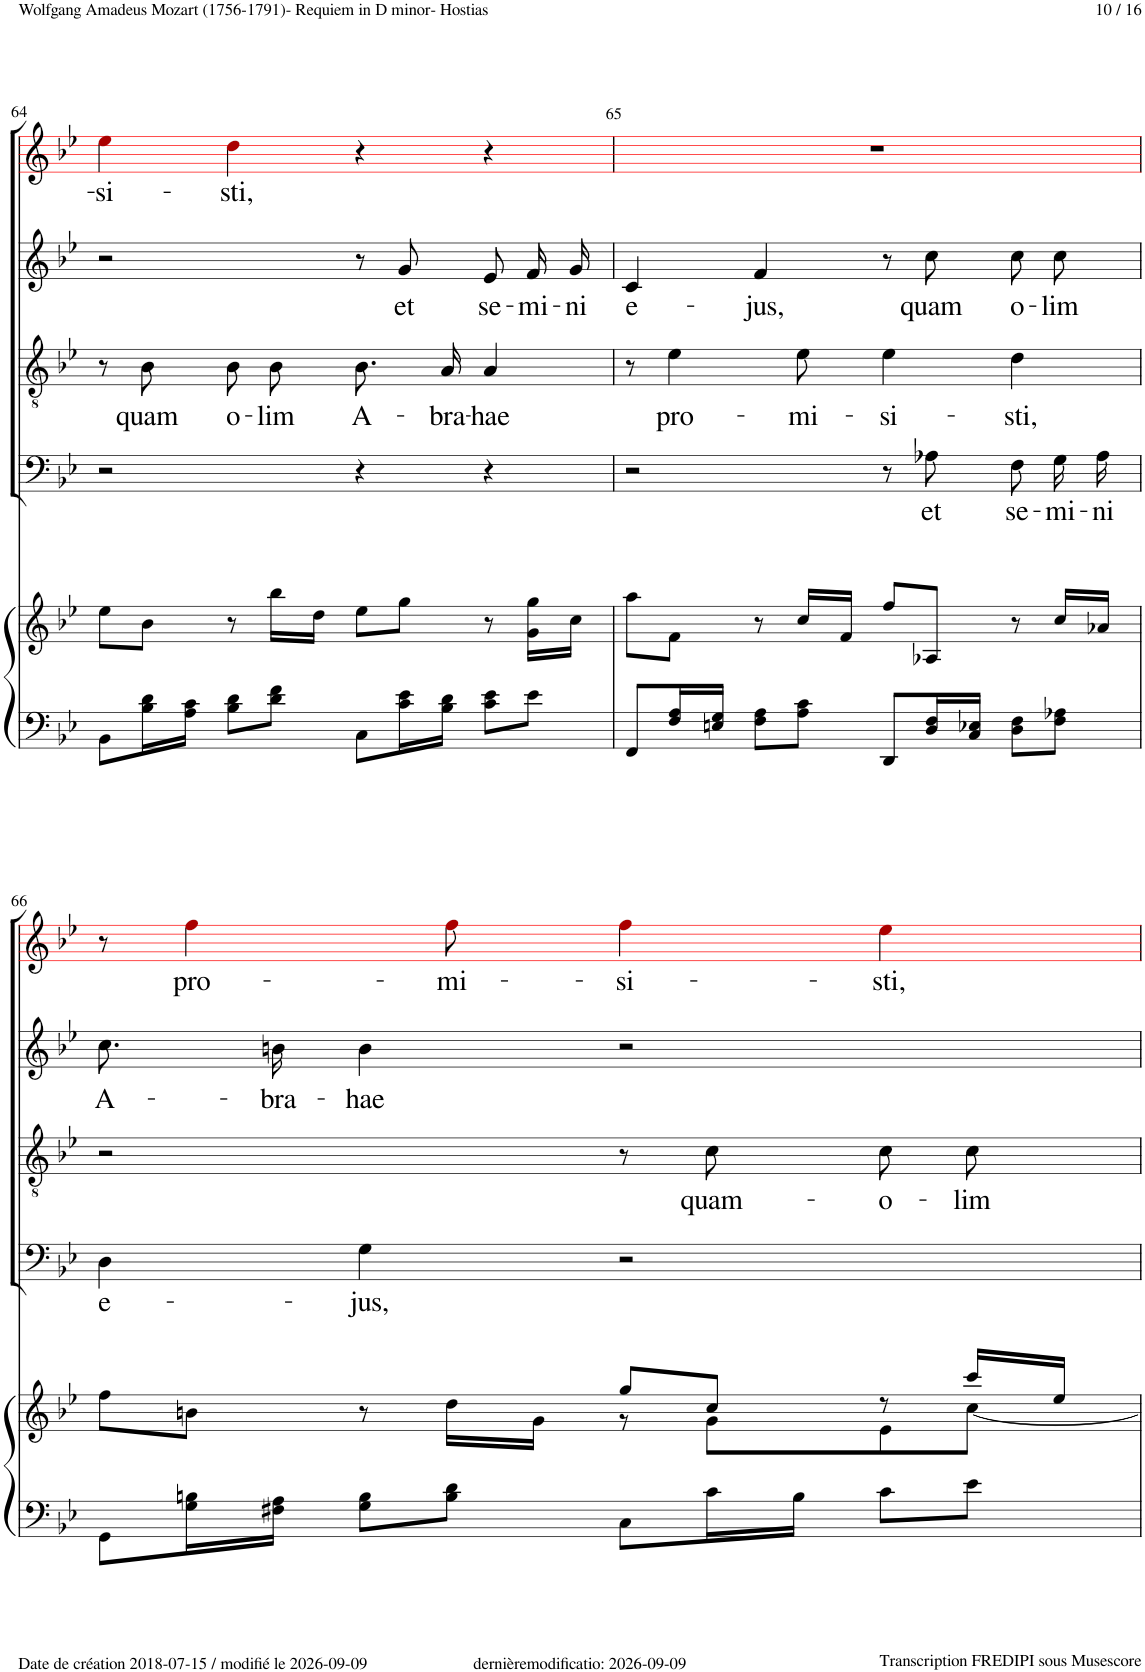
**kern	**kern	**kern	**text	**kern	**text	**kern	**text	**kern	**text
*part5	*part5	*part4	*part4	*part3	*part3	*part2	*part2	*part1	*part1
*staff6	*staff5	*staff4	*staff4	*staff3	*staff3	*staff2	*staff2	*staff1	*staff1
*I"Piano	*	*I"Bass	*	*I"Tenor	*	*I"Alto	*	*I"Soprano	*
*I'Pno	*	*	*	*	*	*	*	*	*
!!LO:PB:g=z
*clefF4	*clefG2	*clefF4	*	*clefGv2	*	*clefG2	*	*clefG2	*
*	*	*	*	*	*	*	*	*ITrd1c2	*
*k[b-e-]	*k[b-e-]	*k[b-e-]	*	*k[b-e-]	*	*k[b-e-]	*	*k[b-e-]	*
*M4/4	*M4/4	*M4/4	*	*M4/4	*	*M4/4	*	*M4/4	*
*met(c)	*met(c)	*met(c)	*	*met(c)	*	*met(c)	*	*met(c)	*
=64	=64	=64	=64	=64	=64	=64	=64	=64	=64
!	!	!	!	!	!	!	!	!	!LO:LY:b
8BB-\L	8ee-\L	2r	.	8r	.	2r	.	4ee-!i\	-si-
!	!	!	!	!	!LO:LY:b	!	!	!	!
16B-\ 16d\L	8b-\J	.	.	8B-!\	quam	.	.	.	.
16A\ 16c\JJ	.	.	.	.	.	.	.	.	.
!	!	!	!	!	!LO:LY:b	!	!	!	!LO:LY:b
8B-\ 8d\L	8r	.	.	8B-!\L	o-	.	.	4dd!i\	-sti,
!	!	!	!	!	!LO:LY:b	!	!	!	!
8d\ 8f\J	16bb-\LL	.	.	8B-!\J	-lim	.	.	.	.
.	16dd\JJ	.	.	.	.	.	.	.	.
!	!	!	!	!	!LO:LY:b	!	!	!	!
8C\L	8ee-\L	4r	.	8.B-!/L	A-	8r	.	4r	.
!	!	!	!	!	!	!	!LO:LY:b	!	!
16c\ 16e-\L	8gg\J	.	.	.	.	8g!/	et	.	.
!	!	!	!	!	!LO:LY:b	!	!	!	!
16B-\ 16d\JJ	.	.	.	16A!/Jk	-bra-	.	.	.	.
!	!	!	!	!	!LO:LY:b	!	!LO:LY:b	!	!
8c\ 8e-\L	8r	4r	.	4A!/	-hae	8e-!/L	se-	4r	.
!	!	!	!	!	!	!	!LO:LY:b	!	!
8e-\J	16g\ 16gg\LL	.	.	.	.	16f!/L	-mi-	.	.
!	!	!	!	!	!	!	!LO:LY:b	!	!
.	16cc\JJ	.	.	.	.	16g!/JJ	-ni	.	.
=65	=65	=65	=65	=65	=65	=65	=65	=65	=65
!	!	!	!	!	!	!	!LO:LY:b	!	!
8FF/L	8aa\L	2r	.	8r	.	4c!/	e-	1r	.
!	!	!	!	!	!LO:LY:b	!	!	!	!
16F/ 16A/L	8f\J	.	.	4e-!\	pro-	.	.	.	.
16En/ 16G/JJ	.	.	.	.	.	.	.	.	.
!	!	!	!	!	!	!	!LO:LY:b	!	!
8F\ 8A\L	8r	.	.	.	.	4f!/	-jus,	.	.
!	!	!	!	!	!LO:LY:b	!	!	!	!
8A\ 8c\J	16cc/LL	.	.	8e-!\	-mi-	.	.	.	.
.	16f/JJ	.	.	.	.	.	.	.	.
!	!	!	!	!	!LO:LY:b	!	!	!	!
8DD/L	8ff/L	8r	.	4e-!\	-si-	8r	.	.	.
!	!	!	!LO:LY:b	!	!	!	!LO:LY:b	!	!
16D/ 16F/L	8A-X/J	8A-X!\	et	.	.	8cc!\	quam	.	.
16C/ 16E-X/JJ	.	.	.	.	.	.	.	.	.
!	!	!	!LO:LY:b	!	!LO:LY:b	!	!LO:LY:b	!	!
8D\ 8F\L	8r	8F!\L	se-	4d!\	-sti,	8cc!\L	o-	.	.
!	!	!	!LO:LY:b	!	!	!	!LO:LY:b	!	!
8F\ 8A-X\J	16cc/LL	16G!\L	-mi-	.	.	8cc!\J	-lim	.	.
!	!	!	!LO:LY:b	!	!	!	!	!	!
.	16a-X/JJ	16A-!\JJ	-ni	.	.	.	.	.	.
!!LO:LB:g=z
=66	=66	=66	=66	=66	=66	=66	=66	=66	=66
*	*^	*	*	*	*	*	*	*	*
!	!	!	!	!LO:LY:b	!	!	!	!LO:LY:b	!	!
8GG\L	8ff\L	2ryy	4D!\	e-	2r	.	8.cc!\L	A-	8r	.
!	!	!	!	!	!	!	!	!	!	!LO:LY:b
16G\ 16Bn\L	8bn\J	.	.	.	.	.	.	.	4ff!i\	pro-
!	!	!	!	!	!	!	!	!LO:LY:b	!	!
16F#X\ 16A\JJ	.	.	.	.	.	.	16bn!\Jk	-bra-	.	.
!	!	!	!	!LO:LY:b	!	!	!	!LO:LY:b	!	!
8G\ 8B\L	8r	.	4G!\	-jus,	.	.	4b!\	-hae	.	.
!	!	!	!	!	!	!	!	!	!	!LO:LY:b
8B\ 8d\J	16dd\LL	.	.	.	.	.	.	.	8ff!i\	-mi-
.	16g\JJ	.	.	.	.	.	.	.	.	.
!	!	!	!	!	!	!	!	!	!	!LO:LY:b
8C\L	8gg/L	8r	2r	.	8r	.	2r	.	4ff!i\	-si-
!	!	!	!	!	!	!LO:LY:b	!	!	!	!
16c\L	8cc/J	8g\L	.	.	8c!\	quam-	.	.	.	.
16B\JJ	.	.	.	.	.	.	.	.	.	.
!	!	!	!	!	!	!LO:LY:b	!	!	!	!LO:LY:b
8c\L	8r	8e-\	.	.	8c!\L	-o-	.	.	4ee-!i\	-sti,
!	!	!	!	!	!	!LO:LY:b	!	!	!	!
8e-\J	16ccc/LL	[8cc\J	.	.	8c!\J	-lim	.	.	.	.
.	16ee-/JJ	.	.	.	.	.	.	.	.	.
*	*v	*v	*	*	*	*	*	*	*	*
=	=	=	=	=	=	=	=	=	=
*-	*-	*-	*-	*-	*-	*-	*-	*-	*-
